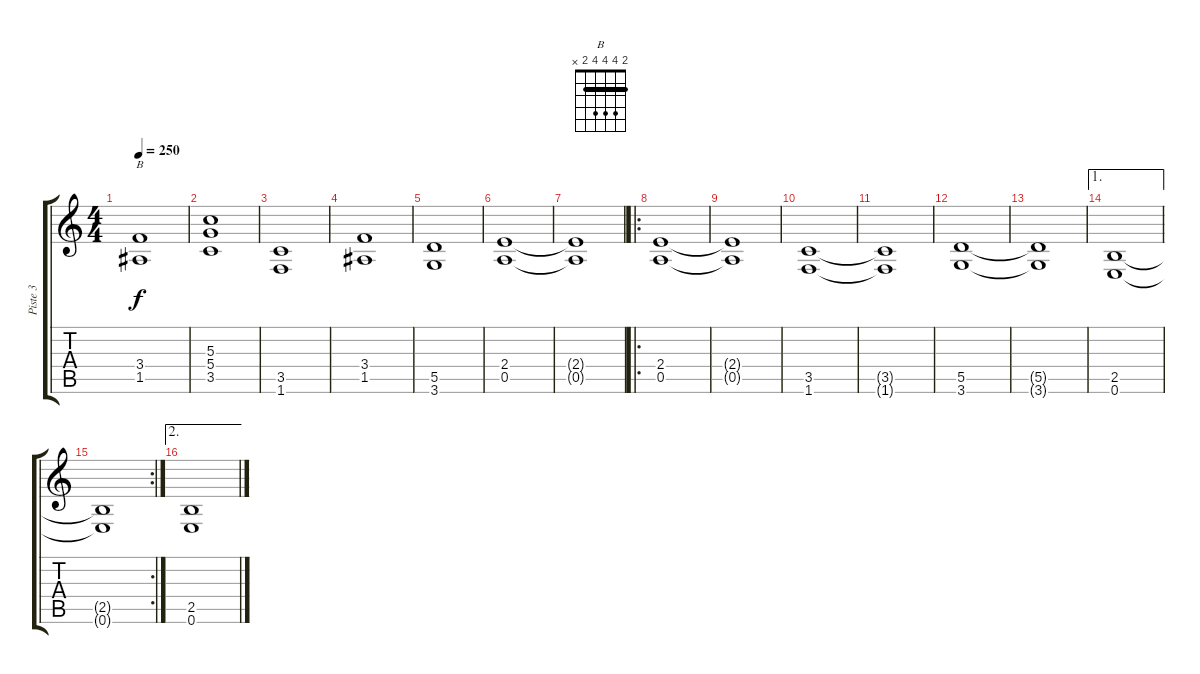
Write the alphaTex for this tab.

\track ("Piste 3" "Piste 3") {instrument distortionguitar}
\staff {score tabs}
\tuning (E4 B3 G3 D3 A2 E2) {hide}
\chord ("B" 2 4 4 4 2 x) {barre 2}
\ts (4 4)
\tempo 250
\clef g2
\ks c
(3.4 1.5).1{ch "B" dy f} |
(5.3 5.4 3.5).1 |
(3.5 1.6).1 |
(3.4 1.5).1 |
(5.5 3.6).1 |
(2.4 0.5).1 |
(2.4{t} 0.5{t}).1 |
\ro
(2.4 0.5).1 |
(2.4{t} 0.5{t}).1 |
(3.5 1.6).1 |
(3.5{t} 1.6{t}).1 |
(5.5 3.6).1 |
(5.5{t} 3.6{t}).1 |
\ae 1
(2.5 0.6).1 |
\rc 2
(2.5{t} 0.6{t}).1 |
\ae 2
(2.5{ss} 0.6).1
